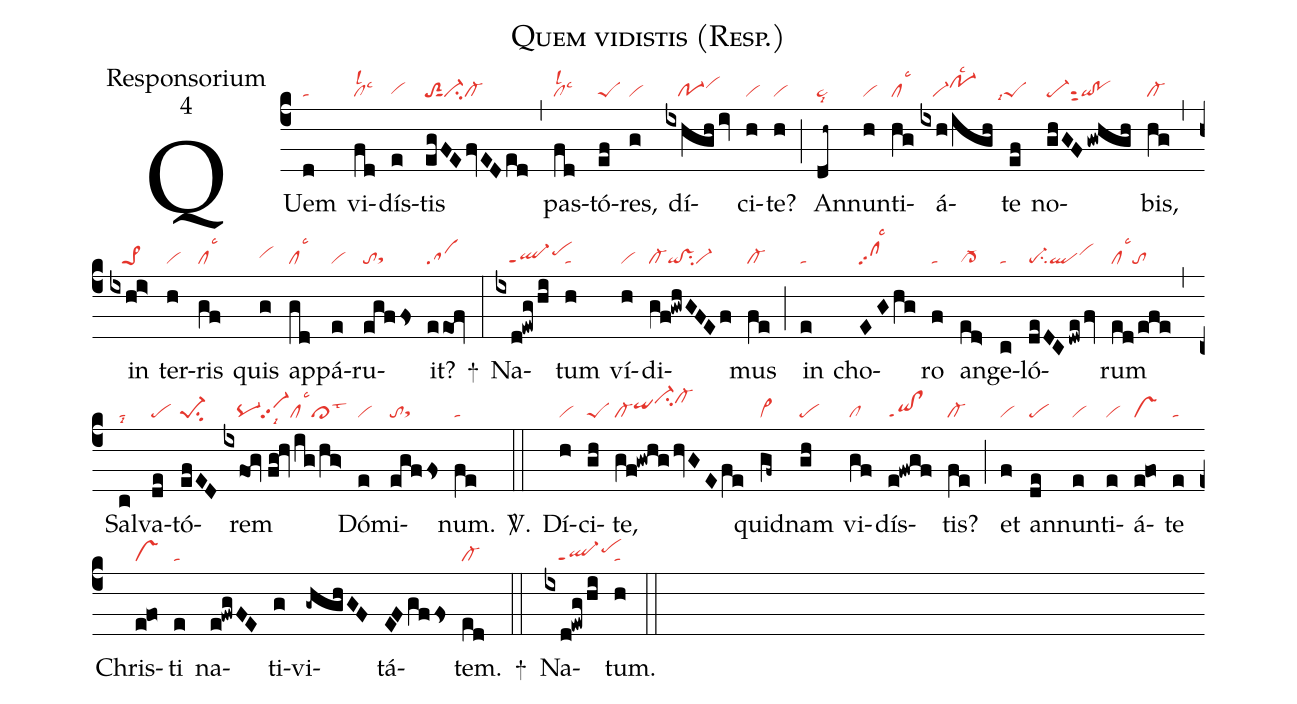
name:Quem vidistis (Resp.);
office-part:Responsorium;
mode:4;
nabc-lines:1;
%%
(c4)
QU{e}m(d|ta) vi(fd|cllsl2lsc3)dís(e|vihg)tis(egFEfvEDed|toS2sut1ci-cl-) (,)
pas(fd|cllsl2lsc3)tó(ef|peS)res,(g|vi) dí(ixhgh/iv|///po-1vihi)ci(h|vi)te?(h|vi) (;)
An(dh~|ta>lsi8)nun(h|vi)ti(hg|cllsc3)á(ixh/igh|///vi-po-1hilsc2)te(ef|```peSlsi7) no(ghGF/gwhgh|pe-sut2qi!po)bis,(hg|cl-) (,)
in(ixhi>|///pe>1) ter(h|vi)ris(gf|cllsc3) quis(g|vihh) ap(gd|cllsc3)pá(e|vi)ru(egffs|tosthg)it?(eeOf|sa) +(:)
Na(ixd!ewg/hi|///ql-ppt1pehi)tum(h|ta) ví(h|vi)di(gf!gwhGFEf|cl-qi!vssu2vi-)mus(fe|cl-) (;)
in(e|ta) cho(EGhg|sflsc3)ro(f|ta) an(ed>|cl->)ge(c|ta)ló(deDC/dwe/fv|pe-su2qlvihi)rum(ed/efe|cllsc3to) (,)
Sal(c|talsi8)va(de|pe)tó(efED|pe-1su2)rem(ixfOg//fg!hv/ig/hg>|///pq-vi-pp2lsi8cllsc3cl>lst3) Dó(e|vi)mi(egffs|tosthg)num.(fe|ta) <sp>V/</sp>.(::)
Dí(h|vi)ci(gh|peS)te,(gf!gwhg/hvGEfe|cl-qihici-hkcl-hk) quid(gf~|vi>)nam(gh|pe) vi(gf|cl)dís(e!fwgf|qi!clppt1)tis?(fe|cl-) (;)
et(f|vi) an(de|pe)nun(e|vi)ti(e|vi)á(e!fo|vs)te(e|ta) Chris(e!fo|vs)ti(e|ta) na(e!fwgFE)ti(g)vi(-ghghGF)tá(EFgffs)tem.(ed|cl-) +(::)
Na(ixd!ewg/hi|///ql-ppt1pehi)tum.(h|ta) (::)
